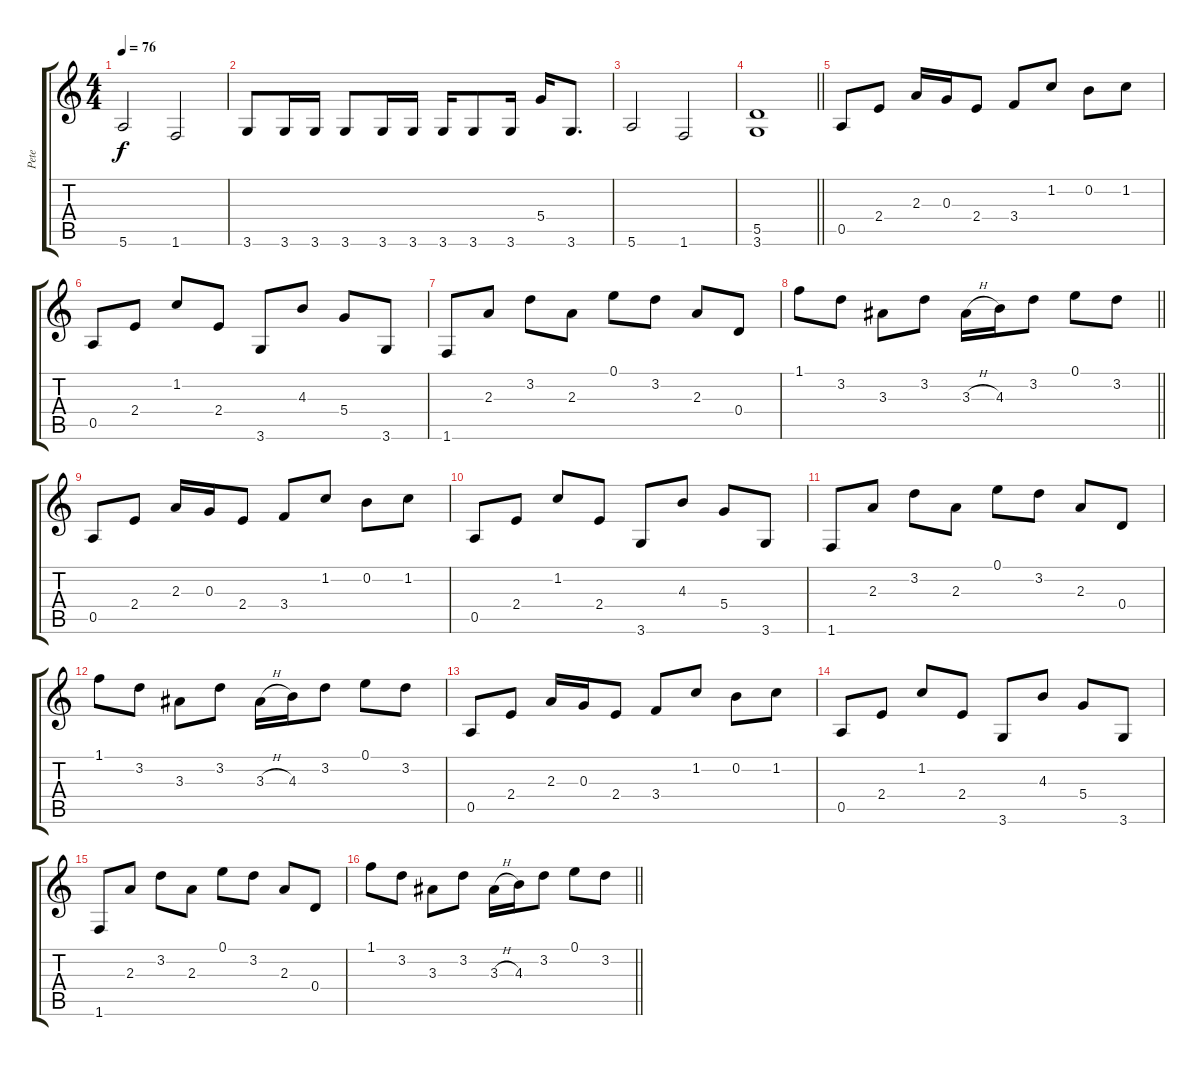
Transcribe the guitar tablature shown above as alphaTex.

\track ("Pete" "Pete") {instrument distortionguitar}
\staff {score tabs}
\tuning (E4 B3 G3 D3 A2 E2) {hide}
\ts (4 4)
\tempo 76
\clef g2
\ks aminor
5.6.2{dy f} 1.6.2 |
3.6.8 3.6.16 3.6.16 3.6.8 3.6.16 3.6.16 3.6.16 3.6.8 3.6.16 5.4.16 3.6.8{d} |
5.6.2 1.6.2 |
\barLineRight lightlight
(5.5 3.6).1 |
0.5.8{instrument electricguitarclean} 2.4.8 2.3.16 0.3.16 2.4.8 3.4.8 1.2.8 0.2.8 1.2.8 |
0.5.8 2.4.8 1.2.8 2.4.8 3.6.8 4.3.8 5.4.8 3.6.8 |
1.6.8 2.3.8 3.2.8 2.3.8 0.1.8 3.2.8 2.3.8 0.4.8 |
\barLineRight lightlight
1.1.8 3.2.8 3.3.8 3.2.8 3.3{h}.16 4.3.16 3.2.8 0.1.8 3.2.8 |
0.5.8 2.4.8 2.3.16 0.3.16 2.4.8 3.4.8 1.2.8 0.2.8 1.2.8 |
0.5.8 2.4.8 1.2.8 2.4.8 3.6.8 4.3.8 5.4.8 3.6.8 |
1.6.8 2.3.8 3.2.8 2.3.8 0.1.8 3.2.8 2.3.8 0.4.8 |
1.1.8 3.2.8 3.3.8 3.2.8 3.3{h}.16 4.3.16 3.2.8 0.1.8 3.2.8 |
0.5.8 2.4.8 2.3.16 0.3.16 2.4.8 3.4.8 1.2.8 0.2.8 1.2.8 |
0.5.8 2.4.8 1.2.8 2.4.8 3.6.8 4.3.8 5.4.8 3.6.8 |
1.6.8 2.3.8 3.2.8 2.3.8 0.1.8 3.2.8 2.3.8 0.4.8 |
\barLineRight lightlight
1.1.8 3.2.8 3.3.8 3.2.8 3.3{h}.16 4.3.16 3.2.8 0.1.8 3.2.8
